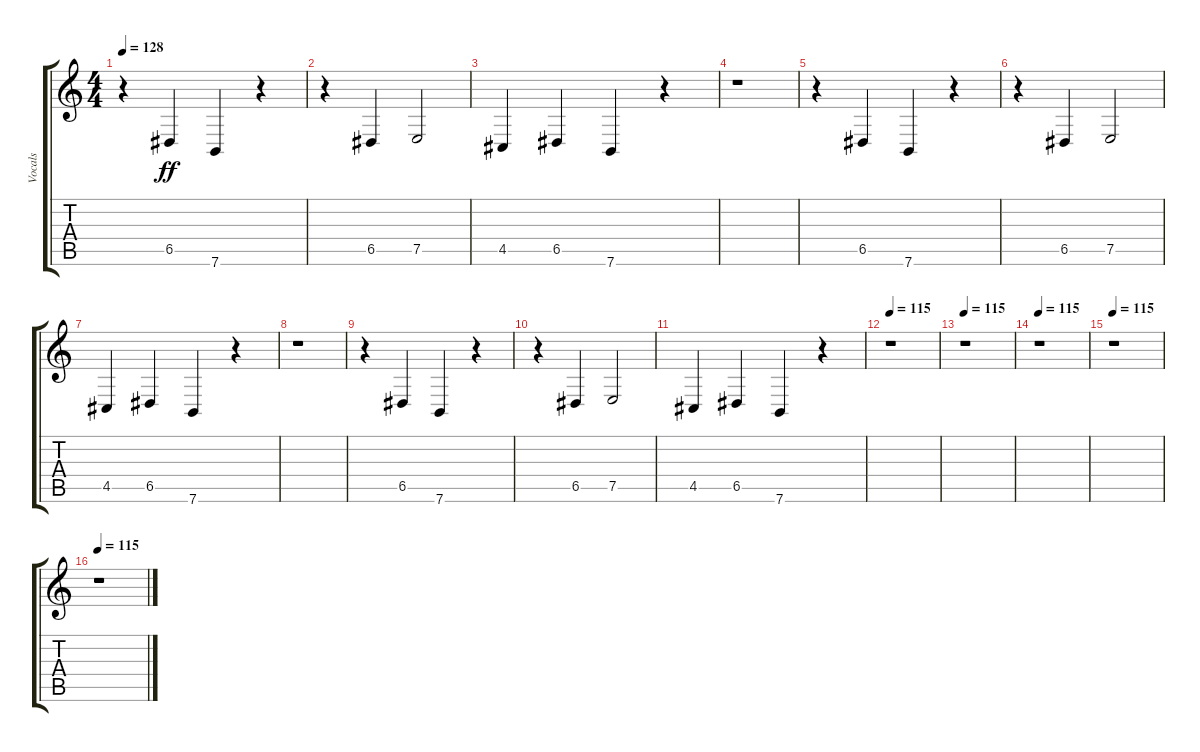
\track ("Vocals" "Vocals") {instrument clarinet}
\staff {score tabs}
\tuning (E4 B3 G3 D3 A2 E2) {hide}
\ts (4 4)
\tempo 128
\clef g2
\ks c
r.4{dy ff} 6.5.4 7.6.4 r.4 |
r.4 6.5.4 7.5.2 |
4.5.4 6.5.4 7.6.4 r.4 |
r.1 |
r.4 6.5.4 7.6.4 r.4 |
r.4 6.5.4 7.5.2 |
4.5.4 6.5.4 7.6.4 r.4 |
r.1 |
r.4 6.5.4 7.6.4 r.4 |
r.4 6.5.4 7.5.2 |
4.5.4 6.5.4 7.6.4 r.4 |
\tempo 115
r.1 |
\tempo 115
r.1 |
\tempo 115
r.1 |
\tempo 115
r.1 |
\tempo 115
r.1
